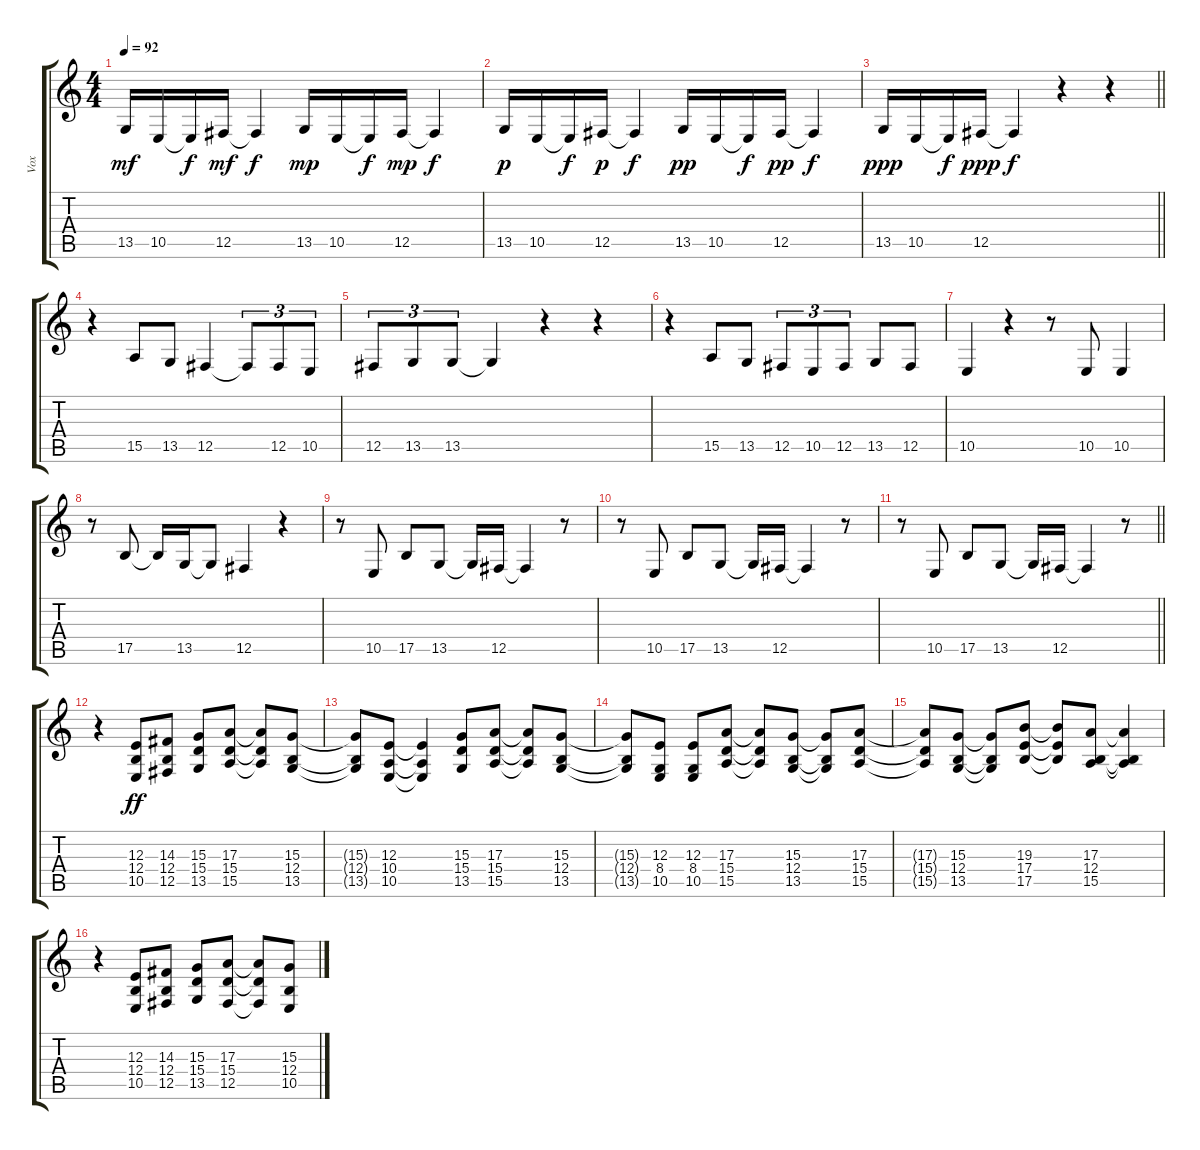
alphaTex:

\track ("Vox" "Vox") {instrument fx7echoes}
\staff {score tabs}
\tuning (Db4 Ab3 E3 B2 Gb2 Db2) {hide}
\ts (4 4)
\tempo 92
\clef g2
\ks c
13.5.16{dy mf} 10.5.16 10.5{t}.16{dy f} 12.5.16{dy mf} 12.5{t}.4{dy f} 13.5.16{dy mp} 10.5.16 10.5{t}.16{dy f} 12.5.16{dy mp} 12.5{t}.4{dy f} |
13.5.16{dy p} 10.5.16 10.5{t}.16{dy f} 12.5.16{dy p} 12.5{t}.4{dy f} 13.5.16{dy pp} 10.5.16 10.5{t}.16{dy f} 12.5.16{dy pp} 12.5{t}.4{dy f} |
\barLineRight lightlight
13.5.16{dy ppp} 10.5.16 10.5{t}.16{dy f} 12.5.16{dy ppp} 12.5{t}.4{dy f} r.4 r.4 |
\section ("" "")
r.4 15.5.8 13.5.8 12.5.4 12.5{t}.8{tu (3 2)} 12.5.8{tu (3 2)} 10.5.8{tu (3 2)} |
12.5.8{tu (3 2)} 13.5.8{tu (3 2)} 13.5.8{tu (3 2)} 13.5{t}.4 r.4 r.4 |
r.4 15.5.8 13.5.8 12.5.8{tu (3 2)} 10.5.8{tu (3 2)} 12.5.8{tu (3 2)} 13.5.8 12.5.8 |
10.5.4 r.4 r.8 10.5.8 10.5.4 |
r.8 17.5.8 17.5{t}.16 13.5.16 13.5{t}.8 12.5.4 r.4 |
r.8 10.5.8 17.5.8 13.5.8 13.5{t}.16 12.5.16 12.5{t}.4 r.8 |
r.8 10.5.8 17.5.8 13.5.8 13.5{t}.16 12.5.16 12.5{t}.4 r.8 |
\barLineRight lightlight
r.8 10.5.8 17.5.8 13.5.8 13.5{t}.16 12.5.16 12.5{t}.4 r.8 |
\section ("" "")
r.4 (12.3 12.4 10.5).8{dy ff} (14.3 12.4 12.5).8 (15.3 15.4 13.5).8 (17.3 15.4 15.5).8 (17.3{t} 15.4{t} 15.5{t}).8 (15.3 12.4 13.5).8 |
(15.3{t} 12.4{t} 13.5{t}).8 (12.3 10.4 10.5).8 (12.3{t} 10.4{t} 10.5{t}).4 (15.3 15.4 13.5).8 (17.3 15.4 15.5).8 (17.3{t} 15.4{t} 15.5{t}).8 (15.3 12.4 13.5).8 |
(15.3{t} 12.4{t} 13.5{t}).8 (12.3 8.4 10.5).8 (12.3 8.4 10.5).8 (17.3 15.4 15.5).8 (17.3{t} 15.4{t} 15.5{t}).8 (15.3 12.4 13.5).8 (15.3{t} 12.4{t} 13.5{t}).8 (17.3 15.4 15.5).8 |
(17.3{t} 15.4{t} 15.5{t}).8 (15.3 12.4 13.5).8 (15.3{t} 12.4{t} 13.5{t}).8 (19.3 17.4 17.5).8 (19.3{t} 17.4{t} 17.5{t}).8 (17.3 12.4 15.5).8 (17.3{t} 12.4{t} 15.5{t}).4 |
r.4 (12.3 12.4 10.5).8 (14.3 12.4 12.5).8 (15.3 15.4 13.5).8 (17.3 15.4 12.5).8 (17.3{t} 15.4{t} 12.5{t}).8 (15.3 12.4 10.5).8
